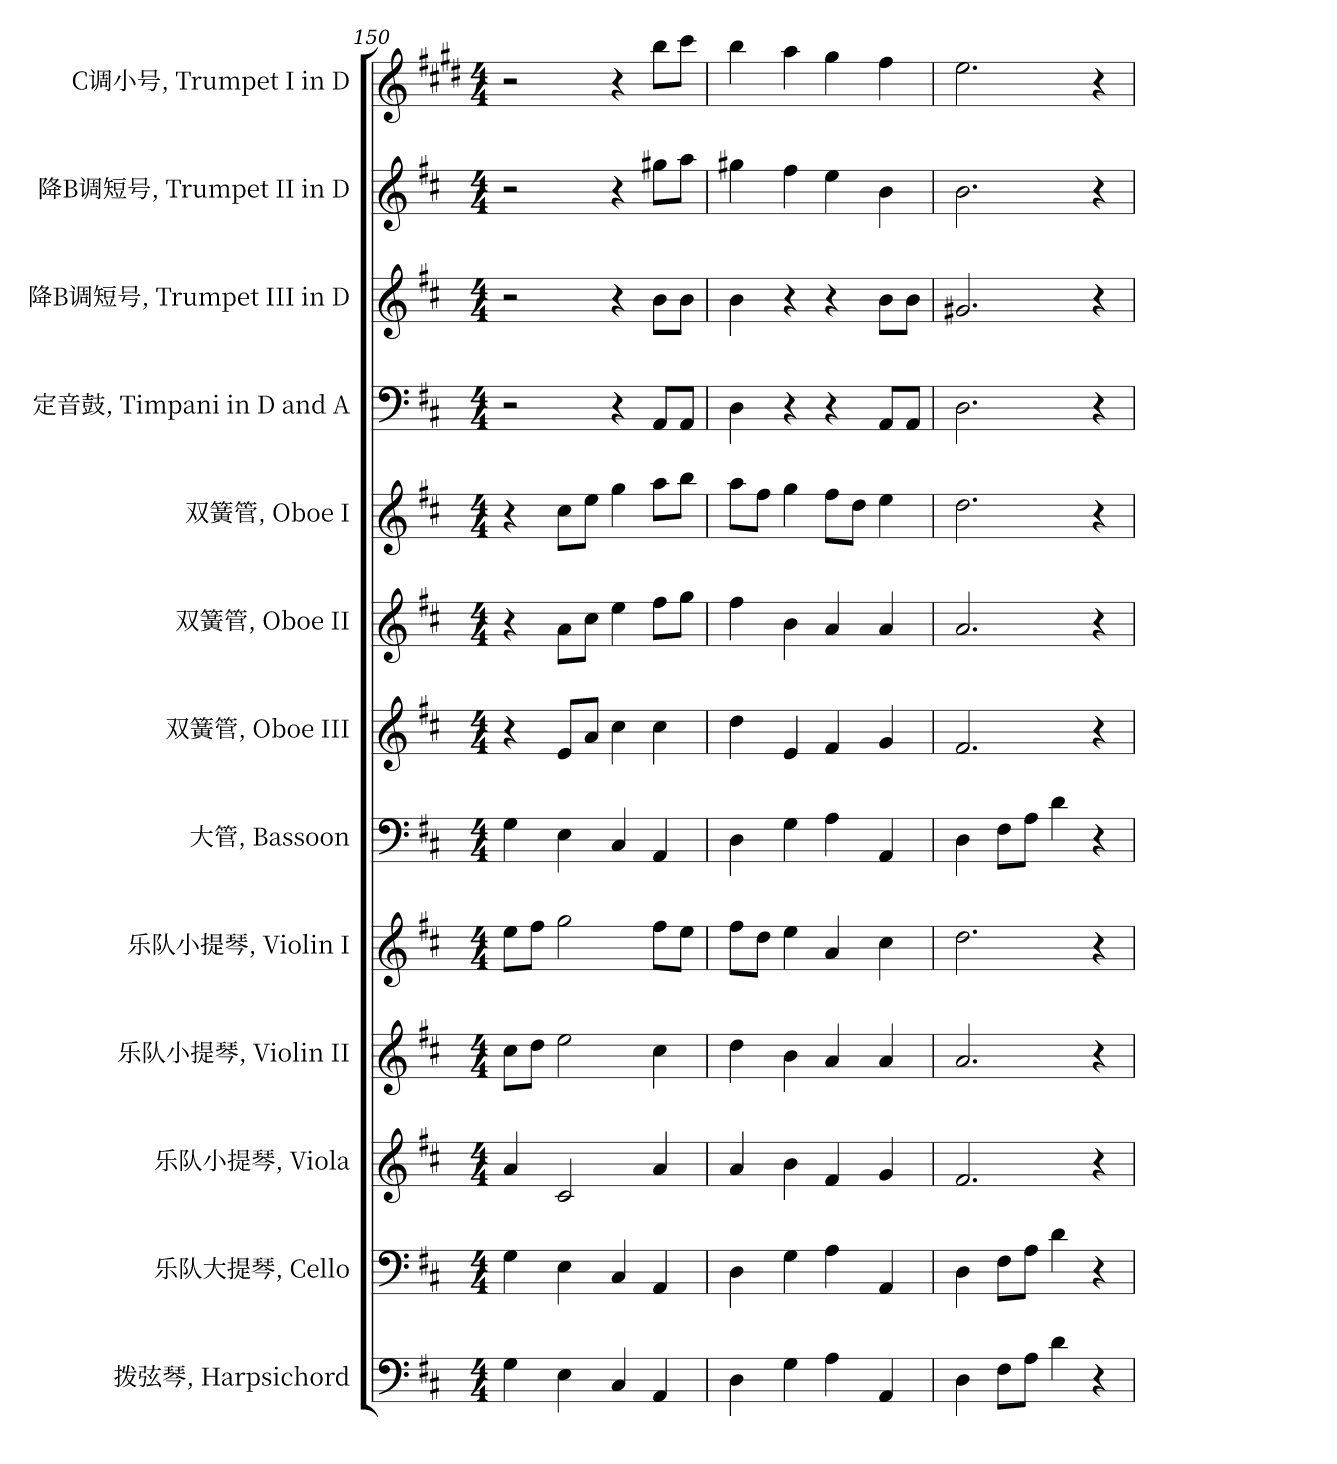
**kern	**kern	**kern	**kern	**kern	**kern	**kern	**kern	**kern	**kern	**kern	**kern	**kern
*part13	*part12	*part11	*part10	*part9	*part8	*part7	*part6	*part5	*part4	*part3	*part2	*part1
*staff13	*staff12	*staff11	*staff10	*staff9	*staff8	*staff7	*staff6	*staff5	*staff4	*staff3	*staff2	*staff1
*I"拨弦琴, Harpsichord	*I"乐队大提琴, Cello	*I"乐队小提琴, Viola	*I"乐队小提琴, Violin II	*I"乐队小提琴, Violin I	*I"大管, Bassoon	*I"双簧管, Oboe III	*I"双簧管, Oboe II	*I"双簧管, Oboe I	*I"定音鼓, Timpani in D and A	*I"降B调短号, Trumpet III in D	*I"降B调短号, Trumpet II in D	*I"C调小号, Trumpet I in D
*I'Hch.	*	*	*	*	*I'Bsn.	*I'Ob.	*I'Ob.	*I'Ob.	*I'Timp.	*	*	*I'C Tpt.
*clefF4	*clefF4	*clefG2	*clefG2	*clefG2	*clefF4	*clefG2	*clefG2	*clefG2	*clefF4	*clefG2	*clefG2	*clefG2
*	*	*	*	*	*	*	*	*	*	*ITrd1c2	*ITrd1c2	*ITrd1c2
*k[f#c#]	*k[f#c#]	*k[f#c#]	*k[f#c#]	*k[f#c#]	*k[f#c#]	*k[f#c#]	*k[f#c#]	*k[f#c#]	*k[f#c#]	*k[]	*k[]	*k[f#c#]
*M4/4	*M4/4	*M4/4	*M4/4	*M4/4	*M4/4	*M4/4	*M4/4	*M4/4	*M4/4	*M4/4	*M4/4	*M4/4
=150	=150	=150	=150	=150	=150	=150	=150	=150	=150	=150	=150	=150
4G\	4G\	4a/	8cc#\L	8ee\L	4G\	4r	4r	4r	2r	2r	2r	2r
.	.	.	8dd\J	8ff#\J	.	.	.	.	.	.	.	.
4E\	4E\	2c#/	2ee\	2gg\	4E\	8e/L	8a\L	8cc#\L	.	.	.	.
.	.	.	.	.	.	8a/J	8cc#\J	8ee\J	.	.	.	.
4C#/	4C#/	.	.	.	4C#/	4cc#\	4ee\	4gg\	4r	4r	4r	4r
4AA/	4AA/	4a/	4cc#\	8ff#\L	4AA/	4cc#\	8ff#\L	8aa\L	8AA/L	8a\L	8ff#X\L	8aa\L
.	.	.	.	8ee\J	.	.	8gg\J	8bb\J	8AA/J	8a\J	8gg\J	8bb\J
=151	=151	=151	=151	=151	=151	=151	=151	=151	=151	=151	=151	=151
4D\	4D\	4a/	4dd\	8ff#\L	4D\	4dd\	4ff#\	8aa\L	4D\	4a\	4ff#X\	4aa\
.	.	.	.	8dd\J	.	.	.	8ff#\J	.	.	.	.
*	*	*	*	*	*	*	*	*	*	*	*	*MM159
4G\	4G\	4b\	4b\	4ee\	4G\	4e/	4b\	4gg\	4r	4r	4ee\	4gg\
4A\	4A\	4f#/	4a/	4a/	4A\	4f#/	4a/	8ff#\L	4r	4r	4dd\	4ff#\
.	.	.	.	.	.	.	.	8dd\J	.	.	.	.
*	*	*	*	*	*	*	*	*	*	*	*	*MM150
4AA/	4AA/	4g/	4a/	4cc#\	4AA/	4g/	4a/	4ee\	8AA/L	8a\L	4a\	4ee\
.	.	.	.	.	.	.	.	.	8AA/J	8a\J	.	.
!!LO:PB:g=z
=152	=152	=152	=152	=152	=152	=152	=152	=152	=152	=152	=152	=152
4D\	4D\	2.f#/	2.a/	2.dd\	4D\	2.f#/	2.a/	2.dd\	2.D\	2.f#X/	2.a\	2.dd\
8F#\L	8F#\L	.	.	.	8F#\L	.	.	.	.	.	.	.
8A\J	8A\J	.	.	.	8A\J	.	.	.	.	.	.	.
4d\	4d\	.	.	.	4d\	.	.	.	.	.	.	.
*	*	*	*	*	*	*	*	*	*	*	*	*MM20
4r	4r	4r	4r	4r	4r	4r	4r	4r	4r	4r	4r	4r
=	=	=	=	=	=	=	=	=	=	=	=	=
*-	*-	*-	*-	*-	*-	*-	*-	*-	*-	*-	*-	*-
